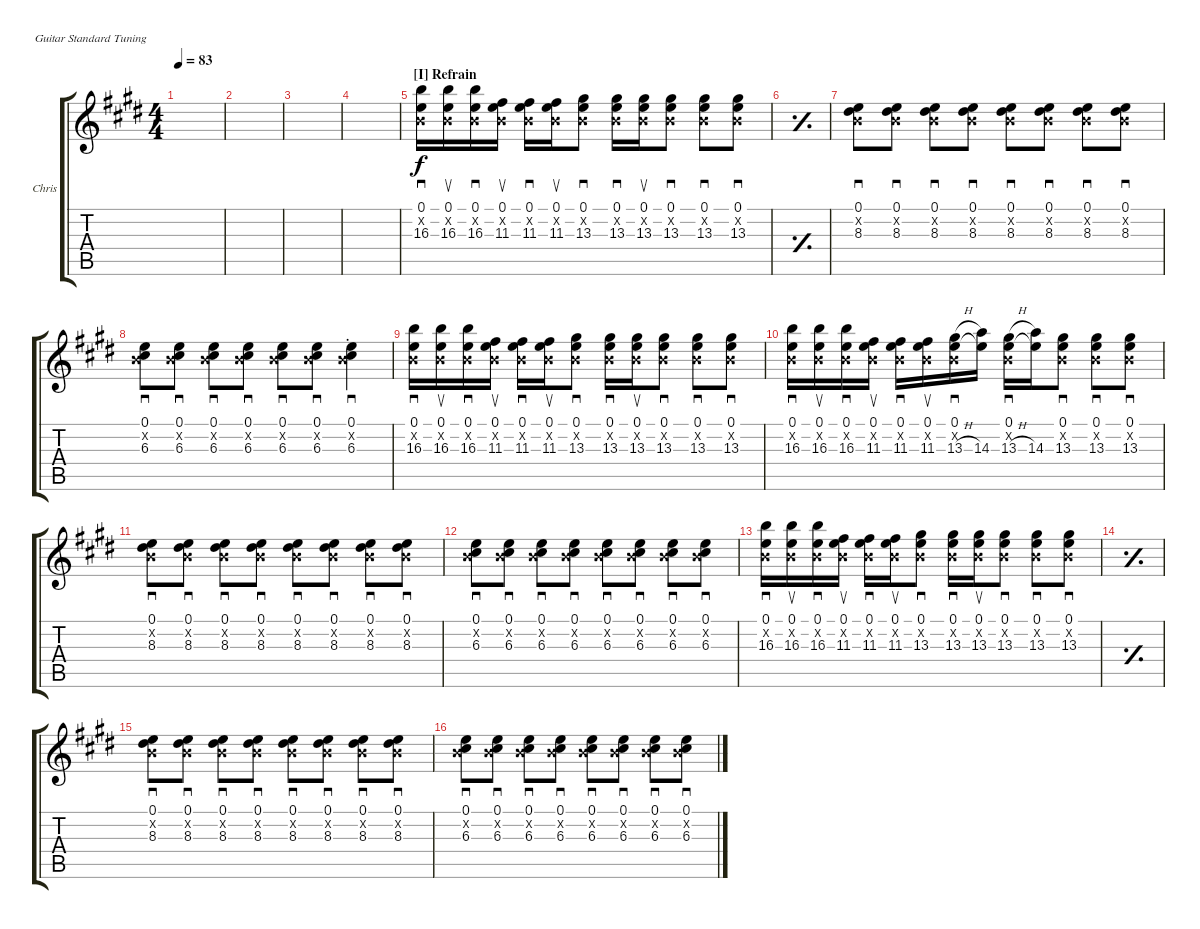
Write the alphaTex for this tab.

\defaultSystemsLayout 4
\bracketExtendMode groupsimilarinstruments
\firstSystemTrackNameOrientation horizontal
\otherSystemsTrackNameOrientation horizontal
\track ("Guitar II - Chris Shiflett" "Chris") {instrument overdrivenguitar}
\staff {score tabs}
\tuning (E4 B3 G3 D3 A2 E2)
\ts (4 4)
\tempo 83
\clef g2
\ks e
|
|
|
|
\section ("I" "Refrain")
(0.1 0.2{x} 16.3).16{sd} (0.1 0.2{x} 16.3).16{su} (0.1 0.2{x} 16.3).16{sd} (0.1 0.2{x} 11.3).16{su} (0.1 0.2{x} 11.3).16{sd} (0.1 0.2{x} 11.3).16{su} (0.1 0.2{x} 13.3).8{sd} (0.1 0.2{x} 13.3).16{sd} (0.1 0.2{x} 13.3).16{su} (0.1 0.2{x} 13.3).8{sd} (0.1 0.2{x} 13.3).8{sd} (0.1 0.2{x} 13.3).8{sd} |
\simile simple
|
\simile none
(0.1 0.2{x} 8.3).8{sd} (0.1 0.2{x} 8.3).8{sd} (0.1 0.2{x} 8.3).8{sd} (0.1 0.2{x} 8.3).8{sd} (0.1 0.2{x} 8.3).8{sd} (0.1 0.2{x} 8.3).8{sd} (0.1 0.2{x} 8.3).8{sd} (0.1 0.2{x} 8.3).8{sd} |
(6.3 0.2{x} 0.1).8{sd} (6.3 0.2{x} 0.1).8{sd} (6.3 0.2{x} 0.1).8{sd} (6.3 0.2{x} 0.1).8{sd} (6.3 0.2{x} 0.1).8{sd} (6.3 0.2{x} 0.1).8{sd} (6.3{st} 0.2{st x} 0.1{st}).4{sd} |
(0.1 0.2{x} 16.3).16{sd} (0.1 0.2{x} 16.3).16{su} (0.1 0.2{x} 16.3).16{sd} (0.1 0.2{x} 11.3).16{su} (0.1 0.2{x} 11.3).16{sd} (0.1 0.2{x} 11.3).16{su} (0.1 0.2{x} 13.3).8{sd} (0.1 0.2{x} 13.3).16{sd} (0.1 0.2{x} 13.3).16{su} (0.1 0.2{x} 13.3).8{sd} (0.1 0.2{x} 13.3).8{sd} (0.1 0.2{x} 13.3).8{sd} |
(0.1 0.2{x} 16.3).16{sd} (0.1 0.2{x} 16.3).16{su} (0.1 0.2{x} 16.3).16{sd} (0.1 0.2{x} 11.3).16{su} (0.1 0.2{x} 11.3).16{sd} (0.1 0.2{x} 11.3).16{su} (0.1 0.2{x} 13.3{h}).16{sd} (14.3 0.1{t}).16 (13.3{h} 0.1 0.2{x}).16{sd} (14.3 0.1{t}).16 (0.1 0.2{x} 13.3).8{sd} (0.1 0.2{x} 13.3).8{sd} (0.1 0.2{x} 13.3).8{sd} |
(0.1 0.2{x} 8.3).8{sd} (0.1 0.2{x} 8.3).8{sd} (0.1 0.2{x} 8.3).8{sd} (0.1 0.2{x} 8.3).8{sd} (0.1 0.2{x} 8.3).8{sd} (0.1 0.2{x} 8.3).8{sd} (0.1 0.2{x} 8.3).8{sd} (0.1 0.2{x} 8.3).8{sd} |
(6.3 0.2{x} 0.1).8{sd} (6.3 0.2{x} 0.1).8{sd} (6.3 0.2{x} 0.1).8{sd} (6.3 0.2{x} 0.1).8{sd} (6.3 0.2{x} 0.1).8{sd} (6.3 0.2{x} 0.1).8{sd} (6.3 0.2{x} 0.1).8{sd} (6.3 0.2{x} 0.1).8{sd} |
(0.1 0.2{x} 16.3).16{sd} (0.1 0.2{x} 16.3).16{su} (0.1 0.2{x} 16.3).16{sd} (0.1 0.2{x} 11.3).16{su} (0.1 0.2{x} 11.3).16{sd} (0.1 0.2{x} 11.3).16{su} (0.1 0.2{x} 13.3).8{sd} (0.1 0.2{x} 13.3).16{sd} (0.1 0.2{x} 13.3).16{su} (0.1 0.2{x} 13.3).8{sd} (0.1 0.2{x} 13.3).8{sd} (0.1 0.2{x} 13.3).8{sd} |
\simile simple
|
\simile none
(0.1 0.2{x} 8.3).8{sd} (0.1 0.2{x} 8.3).8{sd} (0.1 0.2{x} 8.3).8{sd} (0.1 0.2{x} 8.3).8{sd} (0.1 0.2{x} 8.3).8{sd} (0.1 0.2{x} 8.3).8{sd} (0.1 0.2{x} 8.3).8{sd} (0.1 0.2{x} 8.3).8{sd} |
(6.3 0.2{x} 0.1).8{sd} (6.3 0.2{x} 0.1).8{sd} (6.3 0.2{x} 0.1).8{sd} (6.3 0.2{x} 0.1).8{sd} (6.3 0.2{x} 0.1).8{sd} (6.3 0.2{x} 0.1).8{sd} (6.3 0.2{x} 0.1).8{sd} (6.3 0.2{x} 0.1).8{sd}
